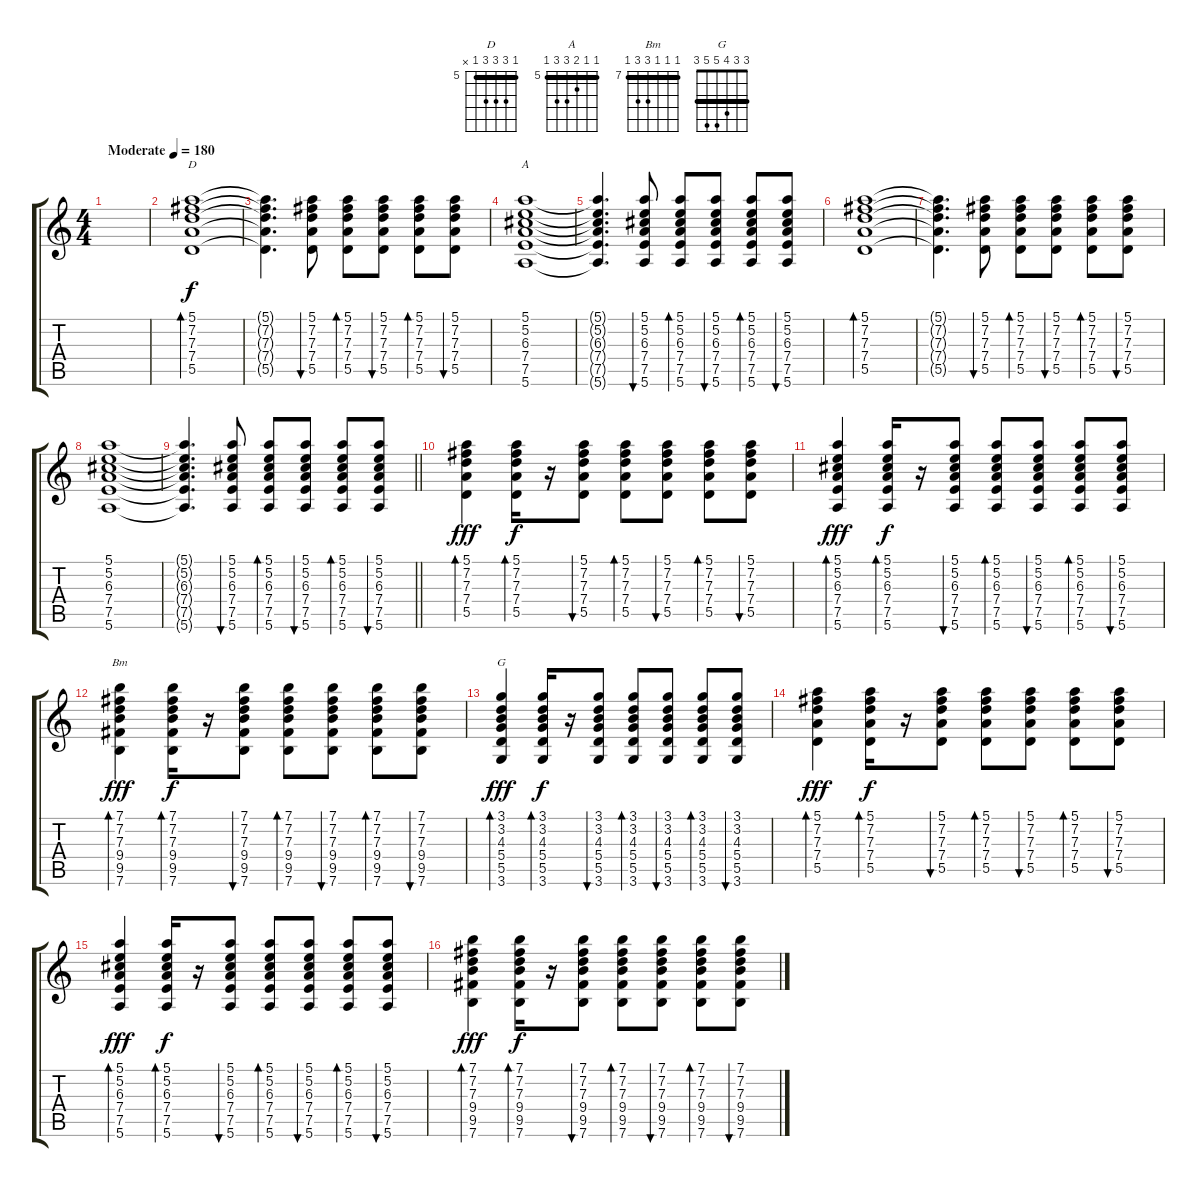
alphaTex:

\track "" {instrument acousticguitarsteel}
\staff {score tabs}
\tuning (E4 B3 G3 D3 A2 E2) {hide}
\chord ("D" 5 7 7 7 5 x) {firstfret 5 barre 5}
\chord ("A" 5 5 6 7 7 5) {firstfret 5 barre 5}
\chord ("Bm" 7 7 7 9 9 7) {firstfret 7 barre 7}
\chord ("G" 3 3 4 5 5 3) {barre 3}
\ts (4 4)
\tempo (180 "Moderate")
\clef g2
\ks c
|
(5.1 7.2 7.3 7.4 5.5).1{bd 30 ch "D"} |
(5.1{t} 7.2{t} 7.3{t} 7.4{t} 5.5{t}).4{d} (5.1 7.2 7.3 7.4 5.5).8{bu 30} (5.1 7.2 7.3 7.4 5.5).8{bd 30} (5.1 7.2 7.3 7.4 5.5).8{bu 30} (5.1 7.2 7.3 7.4 5.5).8{bd 30} (5.1 7.2 7.3 7.4 5.5).8{bu 30} |
(5.1 5.2 6.3 7.4 7.5 5.6).1{ch "A"} |
(5.1{t} 5.2{t} 6.3{t} 7.4{t} 7.5{t} 5.6{t}).4{d txt ""} (5.1 5.2 6.3 7.4 7.5 5.6).8{bu 30} (5.1 5.2 6.3 7.4 7.5 5.6).8{bd 30} (5.1 5.2 6.3 7.4 7.5 5.6).8{bu 30} (5.1 5.2 6.3 7.4 7.5 5.6).8{bd 30} (5.1 5.2 6.3 7.4 7.5 5.6).8{bu 30} |
(5.1 7.2 7.3 7.4 5.5).1{bd 30} |
(5.1{t} 7.2{t} 7.3{t} 7.4{t} 5.5{t}).4{d} (5.1 7.2 7.3 7.4 5.5).8{bu 30} (5.1 7.2 7.3 7.4 5.5).8{bd 30} (5.1 7.2 7.3 7.4 5.5).8{bu 30} (5.1 7.2 7.3 7.4 5.5).8{bd 30} (5.1 7.2 7.3 7.4 5.5).8{bu 30} |
(5.1 5.2 6.3 7.4 7.5 5.6).1 |
\barLineRight lightlight
(5.1{t} 5.2{t} 6.3{t} 7.4{t} 7.5{t} 5.6{t}).4{d} (5.1 5.2 6.3 7.4 7.5 5.6).8{bu 30 dy f} (5.1 5.2 6.3 7.4 7.5 5.6).8{bd 30} (5.1 5.2 6.3 7.4 7.5 5.6).8{bu 30} (5.1 5.2 6.3 7.4 7.5 5.6).8{bd 30} (5.1 5.2 6.3 7.4 7.5 5.6).8{bu 30} |
(5.1 7.2 7.3 7.4 5.5).4{bd 30 dy fff} (5.1 7.2 7.3 7.4 5.5).16{bd 30 dy f} r.16 (5.1 7.2 7.3 7.4 5.5).8{bu 30} (5.1 7.2 7.3 7.4 5.5).8{bd 30} (5.1 7.2 7.3 7.4 5.5).8{bu 30} (5.1 7.2 7.3 7.4 5.5).8{bd 30} (5.1 7.2 7.3 7.4 5.5).8{bu 30} |
(5.1 5.2 6.3 7.4 7.5 5.6).4{bd 30 dy fff} (5.1 5.2 6.3 7.4 7.5 5.6).16{bd 30 dy f} r.16 (5.1 5.2 6.3 7.4 7.5 5.6).8{bu 30} (5.1 5.2 6.3 7.4 7.5 5.6).8{bd 30} (5.1 5.2 6.3 7.4 7.5 5.6).8{bu 30} (5.1 5.2 6.3 7.4 7.5 5.6).8{bd 30} (5.1 5.2 6.3 7.4 7.5 5.6).8{bu 30} |
(7.1 7.2 7.3 9.4 9.5 7.6).4{bd 30 ch "Bm" dy fff} (7.1 7.2 7.3 9.4 9.5 7.6).16{bd 30 dy f} r.16 (7.1 7.2 7.3 9.4 9.5 7.6).8{bu 30} (7.1 7.2 7.3 9.4 9.5 7.6).8{bd 30} (7.1 7.2 7.3 9.4 9.5 7.6).8{bu 30} (7.1 7.2 7.3 9.4 9.5 7.6).8{bd 30} (7.1 7.2 7.3 9.4 9.5 7.6).8{bu 30} |
(3.1 3.2 4.3 5.4 5.5 3.6).4{bd 30 ch "G" dy fff} (3.1 3.2 4.3 5.4 5.5 3.6).16{bd 30 dy f} r.16 (3.1 3.2 4.3 5.4 5.5 3.6).8{bu 30} (3.1 3.2 4.3 5.4 5.5 3.6).8{bd 30} (3.1 3.2 4.3 5.4 5.5 3.6).8{bu 30} (3.1 3.2 4.3 5.4 5.5 3.6).8{bd 30} (3.1 3.2 4.3 5.4 5.5 3.6).8{bu 30} |
(5.1 7.2 7.3 7.4 5.5).4{bd 30 dy fff} (5.1 7.2 7.3 7.4 5.5).16{bd 30 dy f} r.16 (5.1 7.2 7.3 7.4 5.5).8{bu 30} (5.1 7.2 7.3 7.4 5.5).8{bd 30} (5.1 7.2 7.3 7.4 5.5).8{bu 30} (5.1 7.2 7.3 7.4 5.5).8{bd 30} (5.1 7.2 7.3 7.4 5.5).8{bu 30} |
(5.1 5.2 6.3 7.4 7.5 5.6).4{bd 30 dy fff} (5.1 5.2 6.3 7.4 7.5 5.6).16{bd 30 dy f} r.16 (5.1 5.2 6.3 7.4 7.5 5.6).8{bu 30} (5.1 5.2 6.3 7.4 7.5 5.6).8{bd 30} (5.1 5.2 6.3 7.4 7.5 5.6).8{bu 30} (5.1 5.2 6.3 7.4 7.5 5.6).8{bd 30} (5.1 5.2 6.3 7.4 7.5 5.6).8{bu 30} |
(7.1 7.2 7.3 9.4 9.5 7.6).4{bd 30 dy fff} (7.1 7.2 7.3 9.4 9.5 7.6).16{bd 30 dy f} r.16 (7.1 7.2 7.3 9.4 9.5 7.6).8{bu 30} (7.1 7.2 7.3 9.4 9.5 7.6).8{bd 30} (7.1 7.2 7.3 9.4 9.5 7.6).8{bu 30} (7.1 7.2 7.3 9.4 9.5 7.6).8{bd 30} (7.1 7.2 7.3 9.4 9.5 7.6).8{bu 30}
